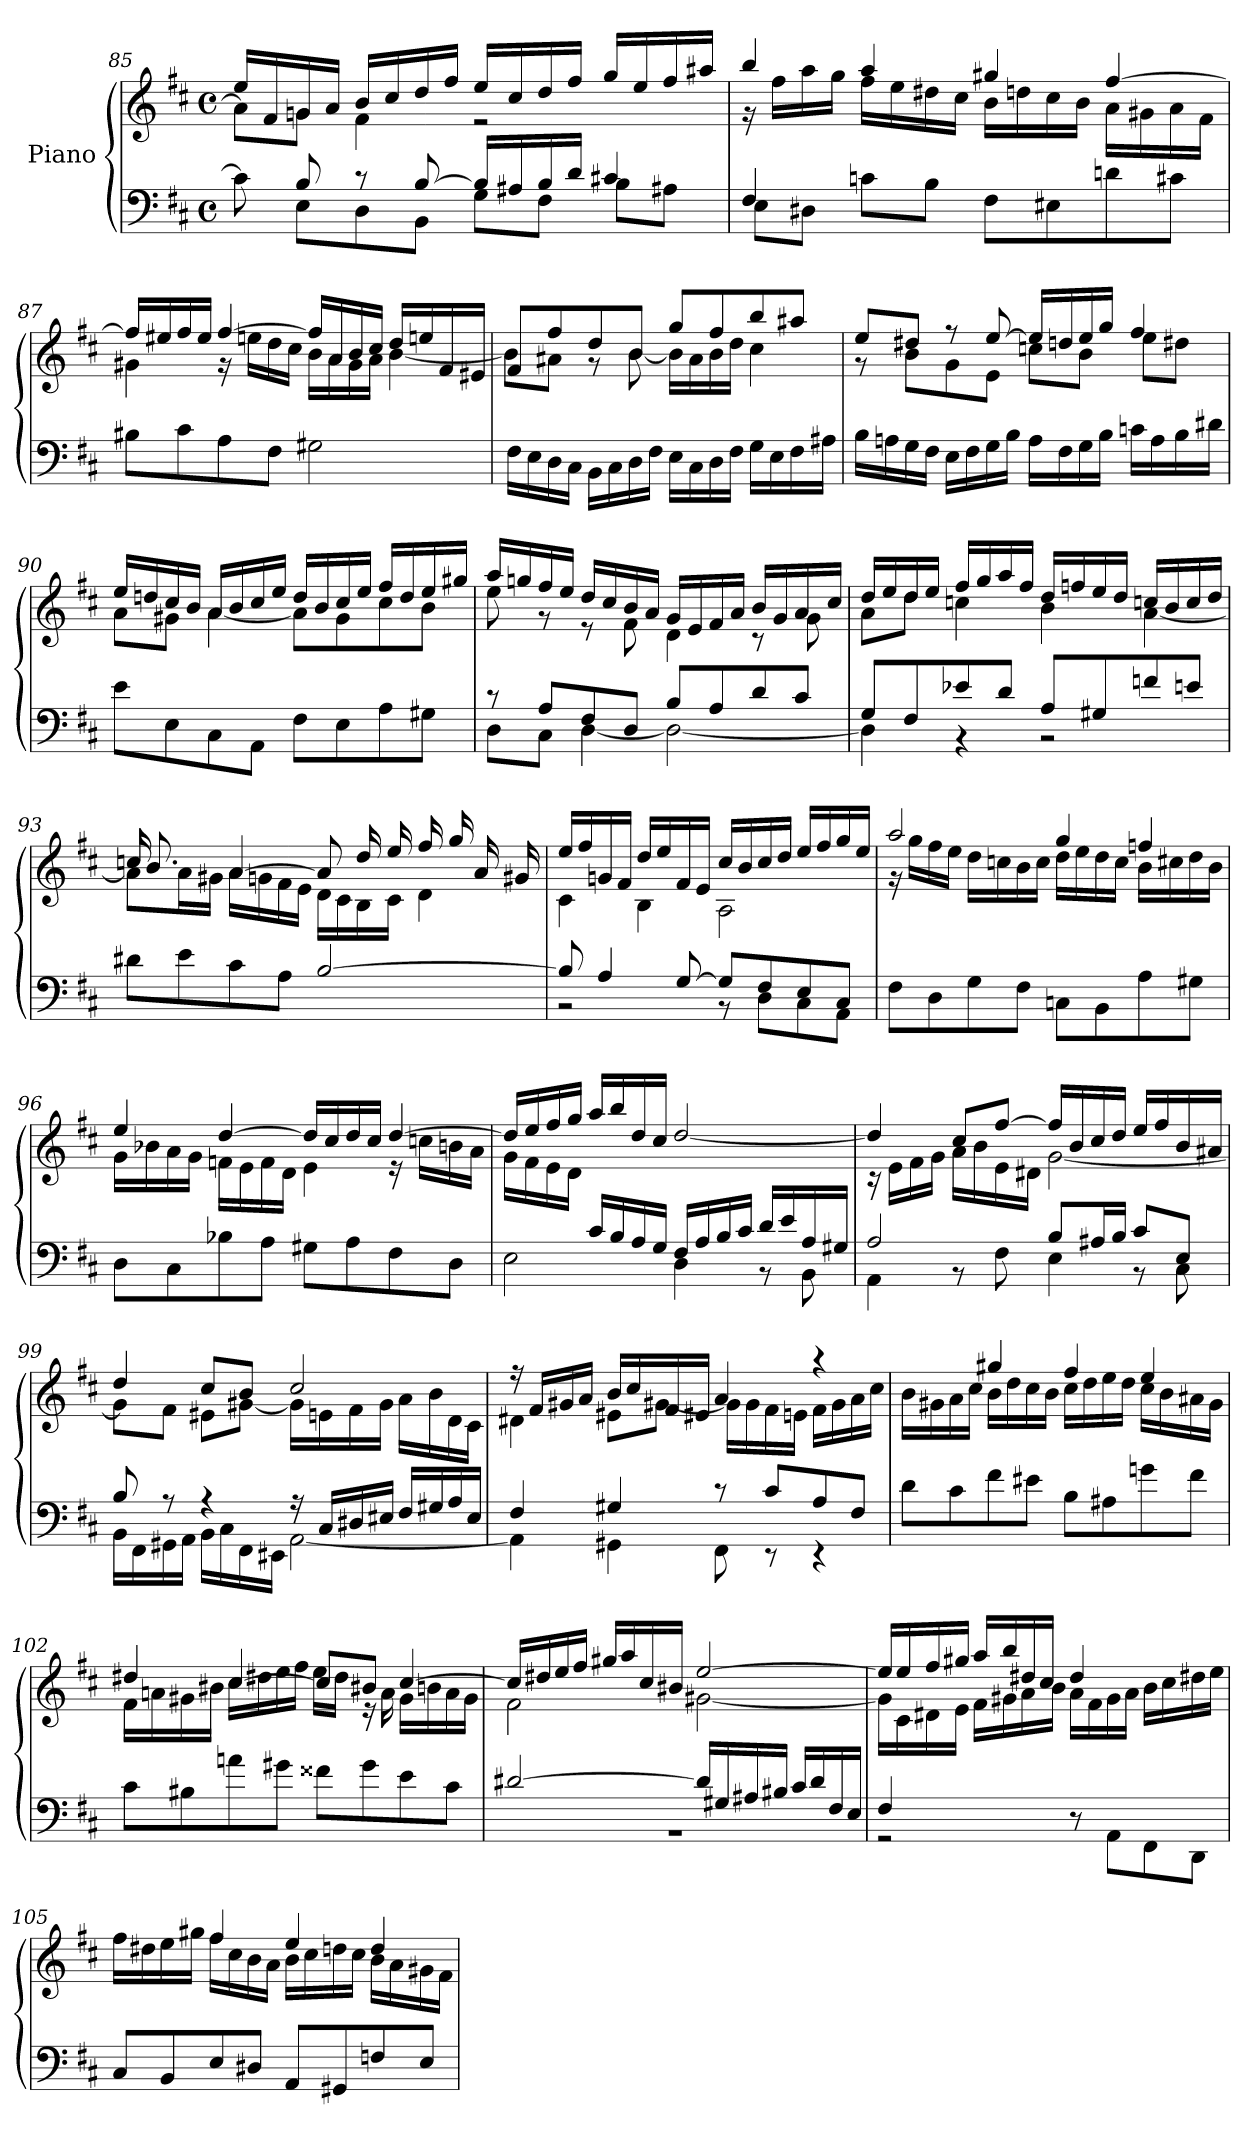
**kern	**kern
*part1	*part1
*staff2	*staff1
*I"Piano	*
!!LO:LB:g=z
*clefF4	*clefG2
*k[f#c#]	*k[f#c#]
*D:	*D:
*M4/4	*M4/4
*met(c)	*met(c)
=85	=85
*^	*^
8c\]	8ryy	16ee/LL	8a\L]
.	.	16f#/	.
8B/	8E\L	16g/	8gn\J
.	.	16a/JJ	.
8r	8D\	16b/LL	4f#\
.	.	16cc#/	.
[8B/	8BB\J	16dd/	.
.	.	16ff#/JJ	.
16BLL]	8GL	16ee/LL	2r
16A#X	.	16cc#/	.
16B	8F#J	16dd/	.
16dJJ	.	16ff#/JJ	.
4c#X/	8B\L	16gg/LL	.
.	.	16ee/	.
.	8A#X\J	16ff#/	.
.	.	16aa#X/JJ	.
=86	=86	=86	=86
4F#/	8E\L	4bb/	16r
.	.	.	16ff#LL
.	8D#X\J	.	16aa
.	.	.	16ggJJ
4ryy	8cnL	4aa/	16ff#\LL
.	.	.	16ee\
.	8BJ	.	16dd#X\
.	.	.	16cc#\JJ
2ryy	8F#\L	4gg#X/	16bLL
.	.	.	16ddn
.	8E#X\	.	16cc#
.	.	.	16bJJ
.	8dn\	[4ff#/	16a\LL
.	.	.	16g#X\
.	8c#X\J	.	16a\
.	.	.	16f#\JJ
*v	*v	*	*
!!LO:LB:g=z	!!
=87	=87	=87
8B#XL	16ff#LL]	4g#X\
.	16ee#X/	.
8c#	16ff#/	.
.	16ee#/JJ	.
8A	[4ff#/	16r
.	.	16eenLL
8F#J	.	16dd\
.	.	16cc#\JJ
2G#X	16ff#LL]	16bLL
.	16a/	16a\
.	16b/	16g#\
.	16cc#/JJ	16a\JJ
.	16dd/LL	[4b\
.	16een/	.
.	16f#/	.
.	16e#X/JJ	.
=88	=88	=88
16F#LL	8f#L	8bL]
16E	.	.
16D	8ff#/	8a#X\J
16C#JJ	.	.
16BBLL	8dd/	8r
16C#	.	.
16D	8b/J	[8b\
16F#JJ	.	.
16ELL	8ggL	16b\LL]
16C#	.	16a#\
16D	8ff#/	16b\
16F#JJ	.	16dd\JJ
16GLL	8bb/	4cc#\
16E	.	.
16F#	8aa#X/J	.
16A#XJJ	.	.
!!LO:LB:g=z	!!
=89	=89	=89
16BLL	8ee/L	8r
16An	.	.
16G	8dd#X/J	8b\L
16F#JJ	.	.
16ELL	8r	8g\
16F#	.	.
16G	[8ee/	8e\J
16BJJ	.	.
16ALL	16eeLL]	8ccn\L
16F#	16ddn/	.
16G	16ee/	8b\J
16BJJ	16gg/JJ	.
16cnLL	4ff#/	8ee\L
16A	.	.
16B	.	8dd#X\J
16d#XJJ	.	.
=90	=90	=90
8eL	16eeLL	8a\L
.	16ddn/	.
8E	16cc#/	8g#X\J
.	16b/JJ	.
8C#	16a/LL	[4a\
.	16b/	.
8AAJ	16cc#/	.
.	16ee/JJ	.
8F#L	16ddLL	8a\L]
.	16b/	.
8E	16cc#/	8g#\
.	16ee/JJ	.
8A	16ff#LL	8cc#\
.	16dd/	.
8G#XJ	16ee/	8b\J
.	16gg#X/JJ	.
!!LO:LB:g=z	!!
=91	=91	=91
*^	*	*
8r	8D\L	16aaLL	8ee\
.	.	16ggn	.
8AL	8C#\J	16ff#	8r
.	.	16eeJJ	.
8F#	[4D\	16ddLL	8r
.	.	16cc#	.
8DJ	.	16b	8f#\
.	.	16aJJ	.
8BL	2D\_	16gLL	4d\
.	.	16e	.
8A	.	16f#	.
.	.	16aJJ	.
8d	.	16bLL	8r
.	.	16g	.
8c#J	.	16a	8g\
.	.	16cc#JJ	.
=92	=92	=92	=92
8GL	4D\]	16ddLL	8aL
.	.	16ee	.
8F#	.	16dd	8ddJ
.	.	16eeJJ	.
8e-X	4r	16ff#LL	4ccn\
.	.	16gg	.
8dJ	.	16aa	.
.	.	16ff#JJ	.
8A/L	2r	16ddLL	4b\
.	.	16ffn	.
8G#X/	.	16ee	.
.	.	16ddJJ	.
8fn/	.	16ccnLL	[4a\
.	.	16b	.
8en/J	.	16cc	.
.	.	16ddJJ	.
!!LO:LB:g=z	!!
=93	=93	=93	=93
8d#X\L	1ryy	16ccnLL	8a\L]
.	.	8.b/J	.
8e\	.	.	16a\L
.	.	.	16g#X\JJ
8c#\	.	[4a/	16aLL
.	.	.	16gn\
8A\J	.	.	16f#\
.	.	.	16e\JJ
[2B	.	8aL]	16dLL
.	.	.	16c#\
.	.	16dd/L	16B\
.	.	16ee/JJ	16c#\JJ
.	.	16ff#/LL	4d\
.	.	16gg/	.
.	.	16a/	.
.	.	16g#X/JJ	.
=94	=94	=94	=94
8B/]	2r	16eeLL	4c#\
.	.	16ff#/	.
4A/	.	16gn/	.
.	.	16f#/JJ	.
.	.	16ddLL	4B\
.	.	16ee/	.
[8G/	.	16f#/	.
.	.	16e/JJ	.
8G/L]	8r	16cc#LL	2A\
.	.	16b/	.
8F#/	8D\L	16cc#/	.
.	.	16dd/JJ	.
8E/	8C#\	16ee/LL	.
.	.	16ff#/	.
8C#/J	8AA\J	16gg/	.
.	.	16ee/JJ	.
*v	*v	*	*
!!LO:LB:g=z	!!
=95	=95	=95
8F#L	2aa/	16r
.	.	16ggLL
8D	.	16ff#\
.	.	16ee\JJ
8G	.	16ddLL
.	.	16ccn\
8F#J	.	16b\
.	.	16cc\JJ
8CnL	4gg/	16ddLL
.	.	16ee\
8BB	.	16dd\
.	.	16cc\JJ
8A	4ffn/	16b\LL
.	.	16cc#X\
8G#XJ	.	16dd\
.	.	16b\JJ
=96	=96	=96
8DL	4ee/	16gLL
.	.	16b-X\
8C#	.	16a\
.	.	16g\JJ
8B-X	[4dd/	16fnLL
.	.	16e\
8AJ	.	16f\
.	.	16d\JJ
8G#XL	16ddLL]	4e\
.	16cc#/	.
8A	16dd/	.
.	16cc#/JJ	.
8F#	[4dd/	16r
.	.	16ccn\LL
8DJ	.	16bn\
.	.	16a\JJ
!!LO:LB:g=z	!!
=97	=97	=97
*^	*	*
4ryy	2E\	16ddLL]	16g\LL
.	.	16ee/	16f#\
.	.	16ff#/	16e\
.	.	16gg/JJ	16d\JJ
16c#LL	.	16aa/LL	4ryy
16B/	.	16bb/	.
16A/	.	16dd/	.
16G/JJ	.	16cc#/JJ	.
16F#LL	4D\	[2dd/	2ryy
16A/	.	.	.
16B/	.	.	.
16c#/JJ	.	.	.
16d/LL	8r	.	.
16e/	.	.	.
16A/	8BB\	.	.
16G#X/JJ	.	.	.
=98	=98	=98	=98
2A/	4AA\	4dd/]	16r
.	.	.	16eLL
.	.	.	16f#\
.	.	.	16g\JJ
.	8r	8cc#/L	16aLL
.	.	.	16b\
.	8F#\	[8ff#/J	16e\
.	.	.	16d#X\JJ
8B/L	4E\	16ff#LL]	[2g\
.	.	16b/	.
16A#X/L	.	16cc#/	.
16B/JJ	.	16dd/JJ	.
8c#/L	8r	16eeLL	.
.	.	16ff#/	.
8E/J	8C#\	16b/	.
.	.	16a#X/JJ	.
!!LO:LB:g=z	!!
=99	=99	=99	=99
8B/	16BB\LL	4dd/	8g\L]
.	16FF#\	.	.
8r	16GG#X\	.	8f#\J
.	16AA\JJ	.	.
4r	16BB\LL	8cc#/L	8e#X\L
.	16C#\	.	.
.	16FF#\	8b/J	[8g#X\J
.	16EE#X\JJ	.	.
16r	[2AA\	2cc#/	16g#LL]
16C#LL	.	.	16en\
16D#X/	.	.	16f#\
16E#X/JJ	.	.	16g#\JJ
16F#LL	.	.	16aLL
16G#X/	.	.	16b\
16A/	.	.	16d\
16E#/JJ	.	.	16c#\JJ
=100	=100	=100	=100
4F#/	4AA\]	16r	4d#X\
.	.	16f#LL	.
.	.	16g#X/	.
.	.	16a/JJ	.
4G#X/	4GG#X\	16b/LL	8e#X\L
.	.	16cc#/	.
.	.	16f#/	[8g#X\J
.	.	16e#X/JJ	.
8r	8FF#\	4a/	16g#\LL]
.	.	.	16g#\
8c#/L	8r	.	16f#\
.	.	.	16en\JJ
8A/	4r	4r	16f#\LL
.	.	.	16g#\
8F#/J	.	.	16a\
.	.	.	16cc#\JJ
*v	*v	*	*
!!LO:LB:g=z	!!
=101	=101	=101
8d\L	4ryy	16bLL
.	.	16g#X\
8c#\	.	16a\
.	.	16cc#\JJ
8f#\	4gg#X/	16bLL
.	.	16dd\
8e#X\J	.	16cc#\
.	.	16b\JJ
8B\L	4ff#/	16cc#\LL
.	.	16dd\
8A#X\	.	16ee\
.	.	16dd\JJ
8gn\	4ee/	16cc#\LL
.	.	16b\
8f#\J	.	16a#X\
.	.	16g#\JJ
=102	=102	=102
8c#\L	4dd#X/	16f#LL
.	.	16an\
8B#X\	.	16g#X\
.	.	16b#X\JJ
8an\	[4cc#/	16cc#\LL
.	.	16dd#X\
8g#X\J	.	16ee\
.	.	16ff#\JJ
8f##X\L	8cc#L]	16ee\LL
.	.	16dd#\JJ
8g#\	8b#X/J	16r
.	.	16a\
8e\	[4cc#/	16g#LL
.	.	16bn\
8c#\J	.	16a\
.	.	16g#\JJ
!!LO:LB:g=z	!!
=103	=103	=103
*^	*	*
[2d#X/	1r	16cc#LL]	2f#\
.	.	16dd#X	.
.	.	16ee	.
.	.	16ff#JJ	.
.	.	16gg#X/LL	.
.	.	16aa/	.
.	.	16cc#/	.
.	.	16b#X/JJ	.
16d#/LL]	.	[2ee/	[2g#X\
16G#X/	.	.	.
16A#X/	.	.	.
16B#X/JJ	.	.	.
16c#/LL	.	.	.
16d#/	.	.	.
16F#/	.	.	.
16E/JJ	.	.	.
=104	=104	=104	=104
4F#/	2r	16eeLL]	16g#\LL]
.	.	16ee	16c#\
.	.	16ff#	16d#X\
.	.	16gg#XJJ	16e\JJ
4ryy	.	16aa/LL	16f#\LL
.	.	16bb/	16g#\
.	.	16dd#X/	16a\
.	.	16cc#/JJ	16b\JJ
2ryy	8r	4dd#/	16a\LL
.	.	.	16f#\
.	8AAL	.	16g#\
.	.	.	16a\JJ
.	8FF#\	4ryy	16bLL
.	.	.	16cc#
.	8DD\J	.	16dd#X
.	.	.	16eeJJ
*v	*v	*	*
!!LO:LB:g=z	!!
=105	=105	=105
8C#L	4ryy	16ff#LL
.	.	16dd#X
8BB	.	16ee
.	.	16gg#XJJ
8E	4ff#/	16ff#\LL
.	.	16cc#\
8D#XJ	.	16b\
.	.	16a\JJ
8AAL	4ee/	16bLL
.	.	16cc#
8GG#X	.	16ddn
.	.	16cc#JJ
8Fn	4dd/	16b\LL
.	.	16a\
8EJ	.	16g#X\
.	.	16f#\JJ
*	*v	*v
=	=
*-	*-
